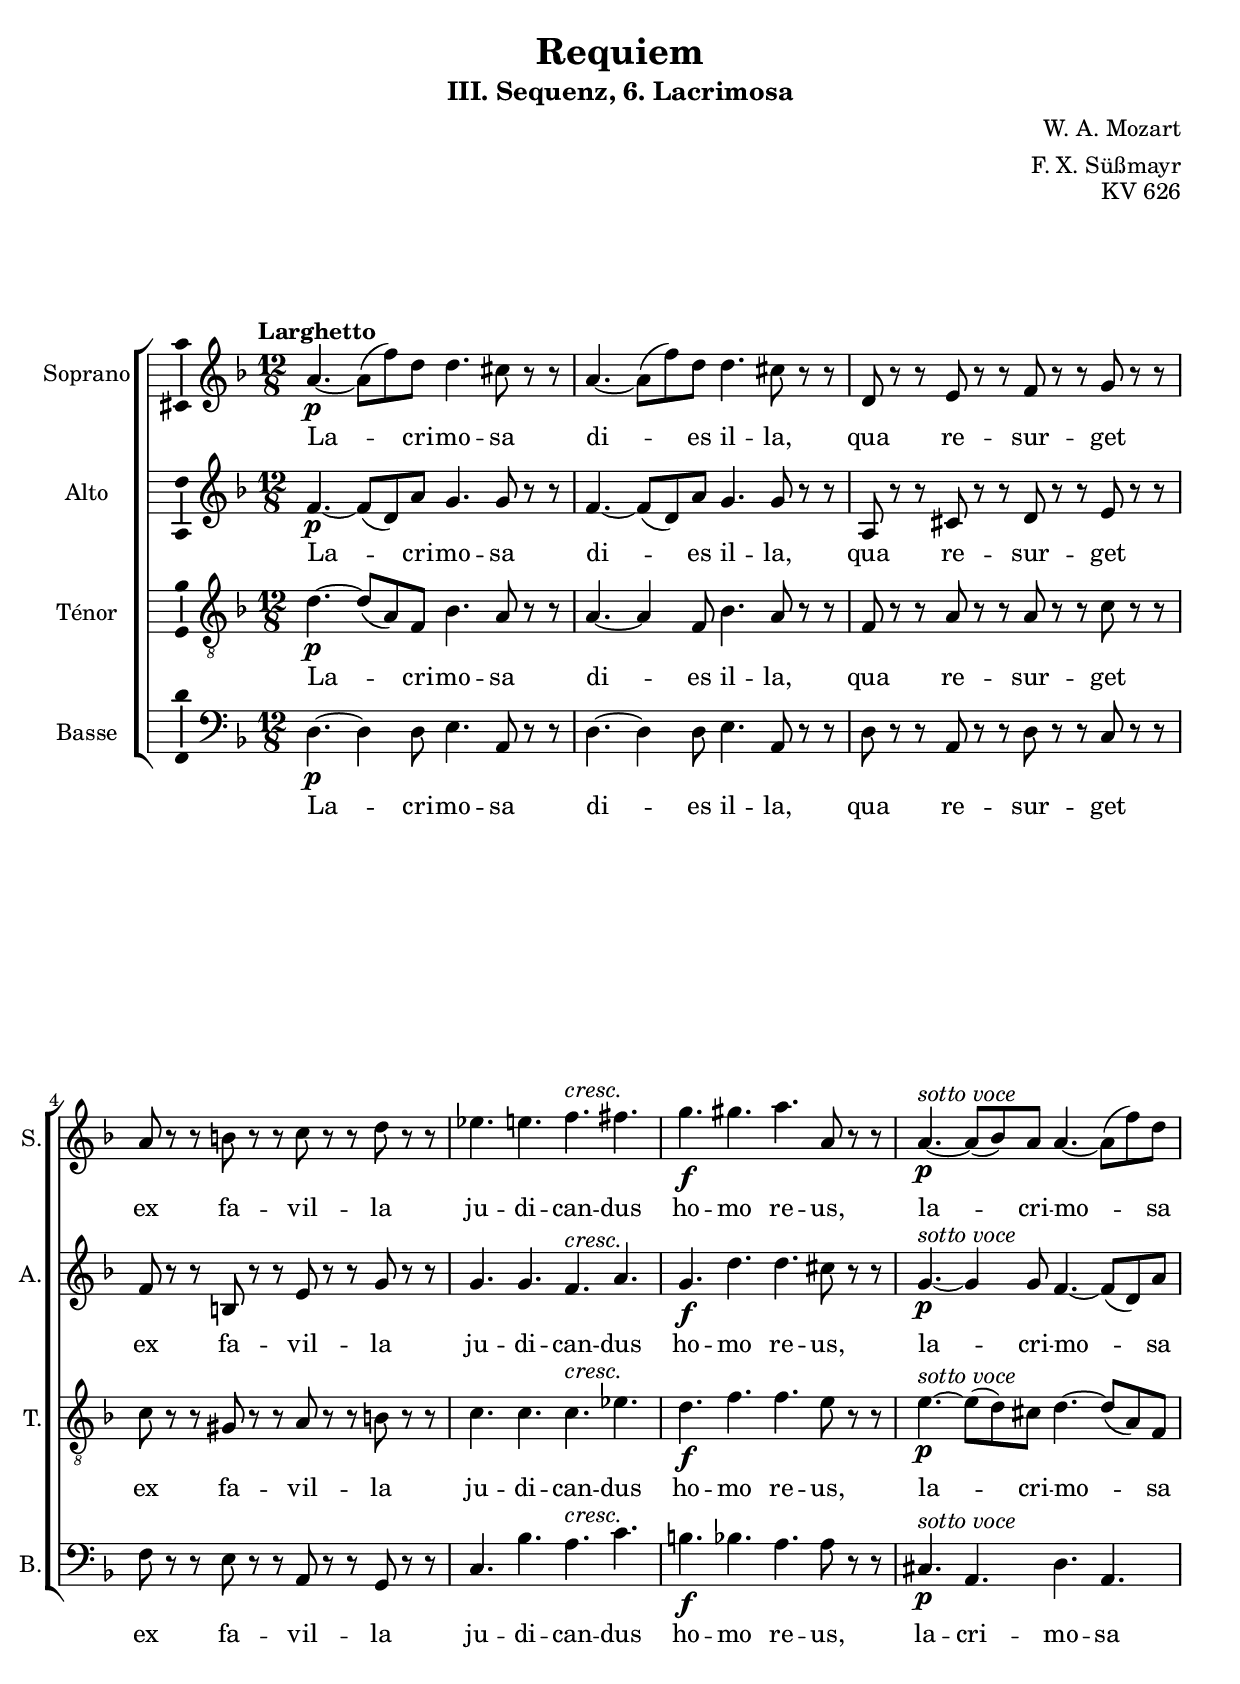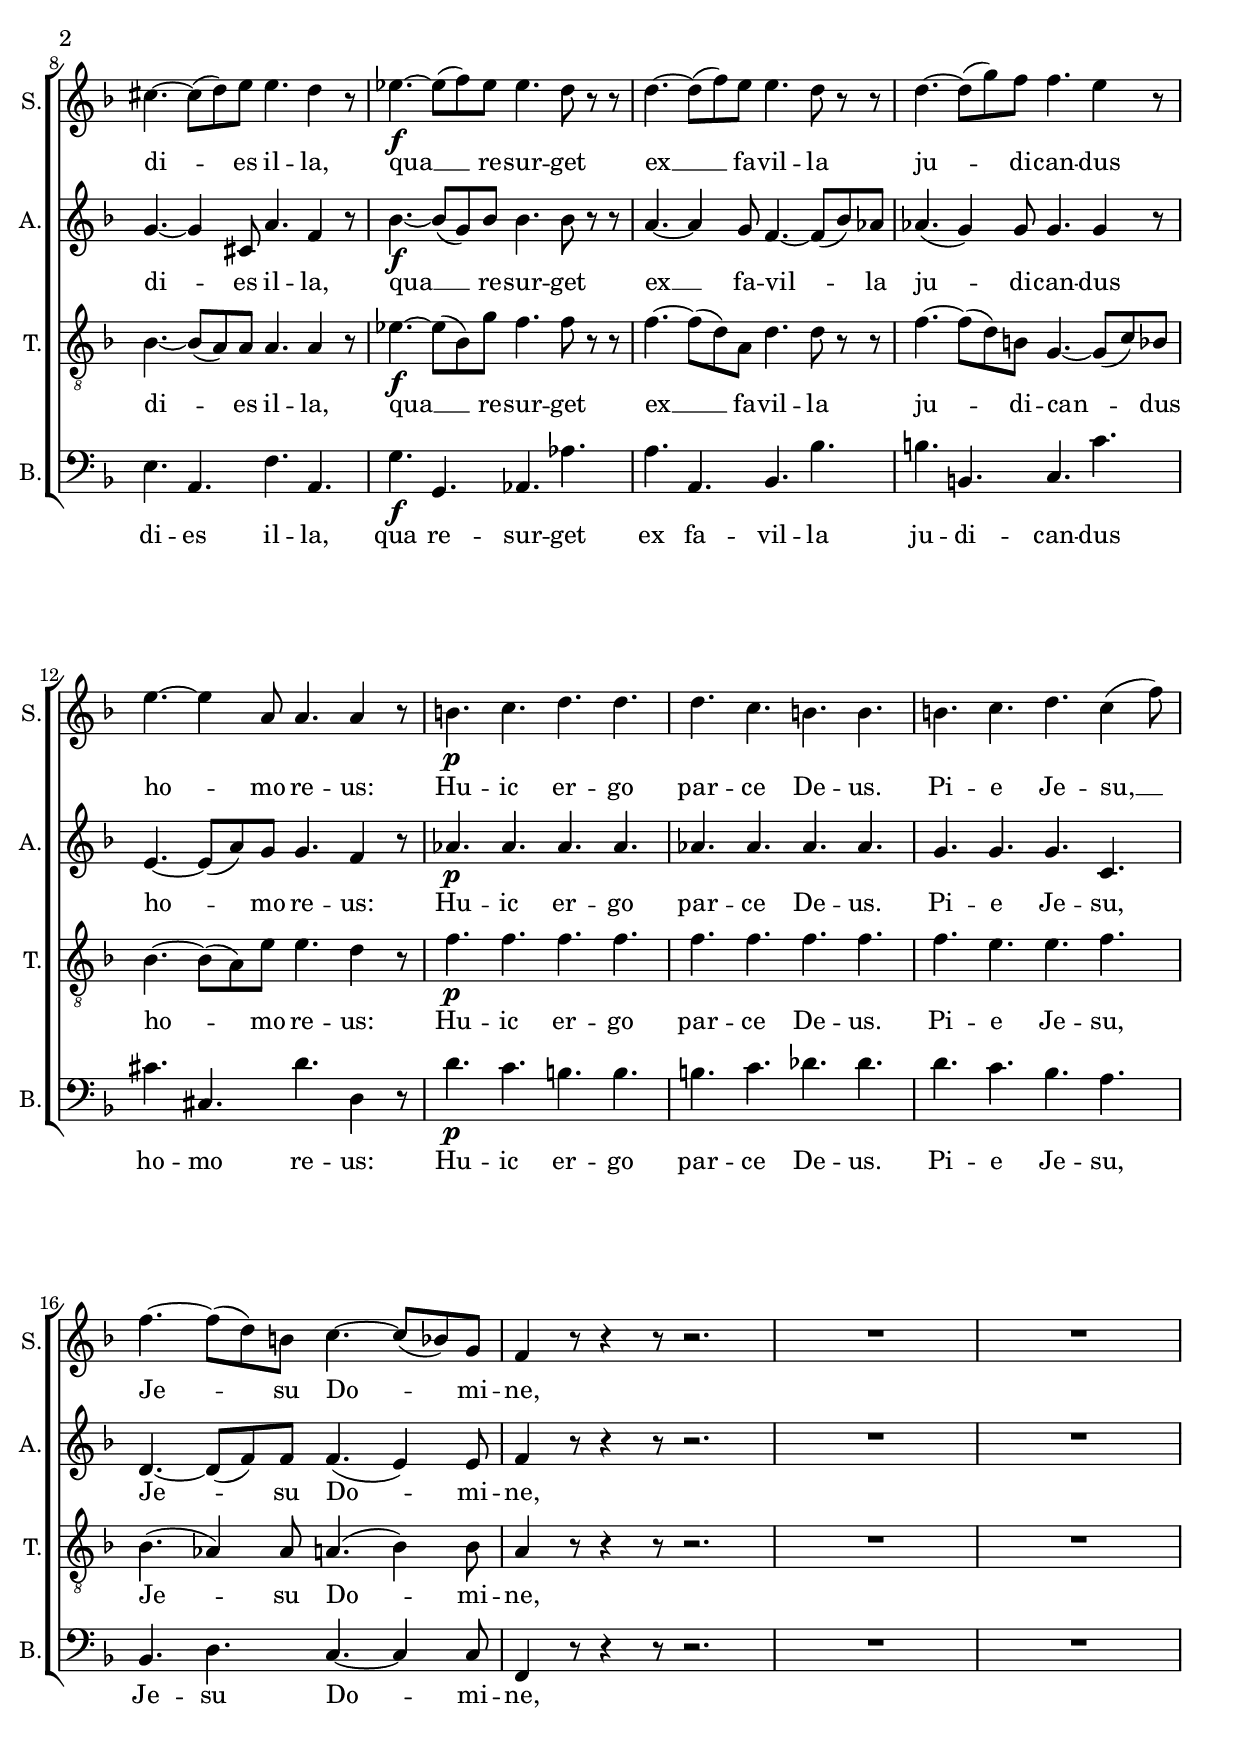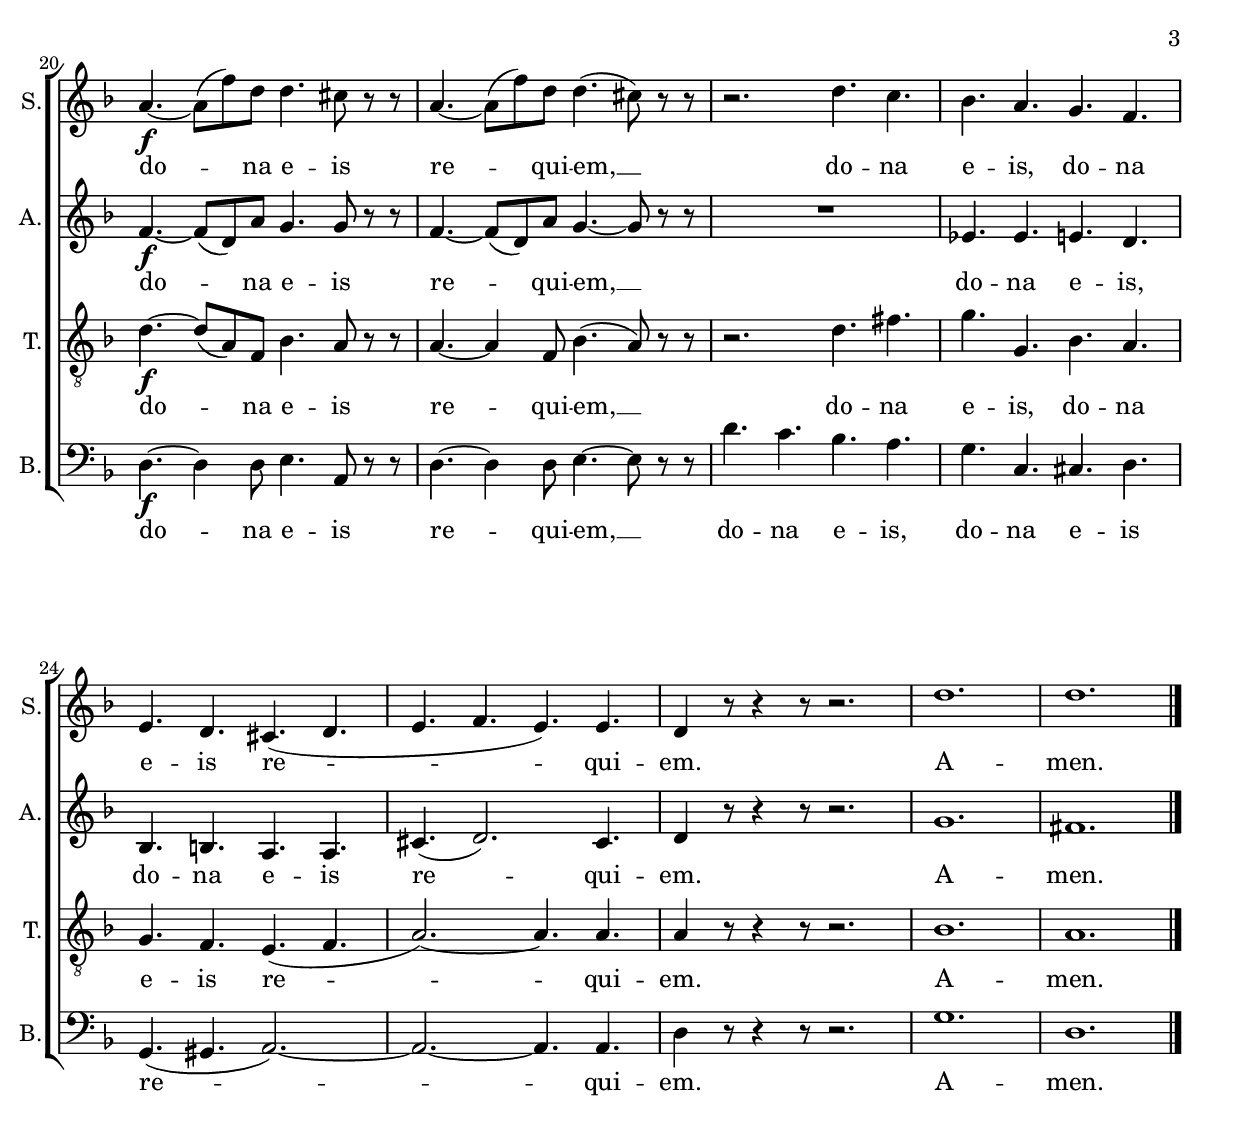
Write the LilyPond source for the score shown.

\version "2.14.2"
\language "italiano"

\paper {
  system-system-spacing #'padding = #5
}

\header {
  title = "Requiem"
  subtitle = "III. Sequenz, 6. Lacrimosa"
  composer = "W. A. Mozart"
  arranger = "F. X. Süßmayr"
  opus = "KV 626"
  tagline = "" % no footer
}

global = {
  \key re \minor
  \time 12/8
  \tempo "Larghetto" 4 = 55
  \set Score.tempoHideNote = ##t % hide tempo marking
}

crescendo = ^\markup { \italic { cresc. } }
sottoVoce = ^\markup { \italic { sotto voce } }

notesA = {
  la4. \p ~ la8 ( fa'8 ) re8 re4. dod8 r8 r8 |
  la4. ~ la8 ( fa'8 ) re8 re4. dod8 r8 r8 |
  re,8 r8 r8 mi8 r8 r8 fa8 r8 r8 sol8 r8 r8 |
  la8 r8 r8 si8 r8 r8 do8 r8 r8 re8 r8 r8 |
  mib4. mi4. fa4. \crescendo fad4. |
  sol4. \f sold4. la4. la,8 r8 r8 |
  la4. \p \sottoVoce ~ la8 ( sib8 ) la8 la4. ~ la8 ( fa'8 ) re8 |
  dod4. ~ dod8 ( re8 ) mi8 mi4. re4 r8 |
  mib4. \f ~ mib8 ( fa8 ) mib8 mib4. re8 r8 r8 |
  re4. ~ re8 ( fa8 ) mi8 mi4. re8 r8 r8 |
  re4. ~ re8 ( sol8 ) fa8 fa4. mi4 r8 |
  mi4. ~ mi4 la,8 la4. la4 r8 |
  si4. \p do4. re4. re4. |
  re4. do4. si4. si4. |
  si4. do4. re4. do4 ( fa8 ) |
  fa4. ~ fa8 ( re8 ) si8 do4. ~ do8 ( sib8 ) sol8 |
  fa4 r8 r4 r8 r2. |
  R1.*2 |
  la4. \f ~ la8 ( fa'8 ) re8 re4. dod8 r8 r8 |
  la4. ~ la8 ( fa'8 ) re8 re4. ( dod8 ) r8 r8 |
  r2. re4. do4. |
  sib4. la4. sol4. fa4. |
  mi4. re4. dod4. ( re4. |
  mi4. fa4. mi4. ) mi4. |
  re4 r8 r4 r8 r2. |
  re'1. |
  re1.

  \bar "|."
}

notesB = {
  fa4. \p ~ fa8 ( re8 ) la'8 sol4. sol8 r8 r8 |
  fa4. ~ fa8 ( re8 ) la'8 sol4. sol8 r8 r8 |
  la,8 r8 r8 dod8 r8 r8 re8 r8 r8 mi8 r8 r8 |
  fa8 r8 r8 si,8 r8 r8 mi8 r8 r8 sol8 r8 r8 |
  sol4. sol4. fa4. \crescendo la4. |
  sol4. \f re'4. re4. dod8 r8 r8 |
  sol4. \p \sottoVoce ~ sol4 sol8 fa4. ~ fa8 ( re8 ) la'8 |
  sol4. ~ sol4 dod,8 la'4. fa4 r8 |
  sib4. \f ~ sib8 ( sol8 ) sib8 sib4. sib8 r8 r8 |
  la4. ~ la4 sol8 fa4. ~ fa8 ( sib8 ) lab8 |
  lab4. ( sol4 ) sol8 sol4. sol4 r8 |
  mi4. ~ mi8 ( la8 ) sol8 sol4. fa4 r8 |
  lab4. \p lab4. lab4. lab4. |
  lab4. lab4. lab4. lab4. |
  sol4. sol4. sol4. do,4. |
  re4. ~ re8 ( fa8 ) fa8 fa4. ( mi4 ) mi8 |
  fa4 r8 r4 r8 r2. |
  R1.*2 |
  fa4. \f ~ fa8 ( re8 ) la'8 sol4. sol8 r8 r8 |
  fa4. ~ fa8 ( re8 ) la'8 sol4. ~ sol8 r8 r8 |
  R1. |
  mib4. mib4. mi4. re4. |
  sib4. si4. la4. la4. |
  dod4. ( re2. ) dod4. |
  re4 r8 r4 r8 r2. |
  sol1. |
  fad1.

  \bar "|."
}

notesC = {
  re4. \p ~ re8 ( la8 ) fa8 sib4. la8 r8 r8 |
  la4. ~ la4 fa8 sib4. la8 r8 r8 |
  fa8 r8 r8 la8 r8 r8 la8 r8 r8 do8 r8 r8 |
  do8 r8 r8 sold8 r8 r8 la8 r8 r8 si8 r8 r8 |
  do4. do4. do4. \crescendo mib4. |
  re4. \f fa4. fa4. mi8 r8 r8 |
  mi4. \p \sottoVoce ~ mi8 ( re8 ) dod8 re4. ~ re8 ( la8 ) fa8 |
  sib4. ~ sib8 ( la8 ) la8 la4. la4 r8 |
  mib'4. \f ~ mib8 ( sib8 ) sol'8 fa4. fa8 r8 r8 |
  fa4. ~ fa8 ( re8 ) la8 re4. re8 r8 r8 |
  fa4. ~ fa8 ( re8 ) si8 sol4. ~ sol8 ( do8 ) sib8 |
  sib4. ~ sib8 ( la8 ) mi'8 mi4. re4 r8 |
  fa4. \p fa4. fa4. fa4. |
  fa4. fa4. fa4. fa4. |
  fa4. mi4. mi4. fa4. |
  sib,4. ( lab4 ) lab8 la4. ( sib4 ) sib8 |
  la4 r8 r4 r8 r2. |
  R1.*2 |
  re4. \f ~ re8 ( la8 ) fa8 sib4. la8 r8 r8 |
  la4. ~ la4 fa8 sib4. ( la8 ) r8 r8 |
  r2. re4. fad4. |
  sol4. sol,4. sib4. la4. |
  sol4. fa4. mi4. ( fa4. |
  la2. ) ~ la4. la4. |
  la4 r8 r4 r8 r2. |
  sib1. |
  la1.

  \bar "|."
}

notesD = {
  re,4. \p ~ re4 re8 mi4. la,8 r8 r8 |
  re4. ~ re4 re8 mi4. la,8 r8 r8 |
  re8 r8 r8 la8 r8 r8 re8 r8 r8 do8 r8 r8 |
  fa8 r8 r8 mi8 r8 r8 la,8 r8 r8 sol8 r8 r8 |
  do4. sib'4. la4. \crescendo do4. |
  si4. \f sib4. la4. la8 r8 r8 |
  dod,4. \p \sottoVoce la4. re4. la4. |
  mi'4. la,4. fa'4. la,4. |
  sol'4. \f sol,4. lab4. lab'4. |
  la4. la,4. sib4. sib'4. |
  si4. si,4. do4. do'4. |
  dod4. dod,4. re'4. re,4 r8 |
  re'4. \p do4. si4. si4. |
  si4. do4. reb4. reb4. |
  re4. do4. sib4. la4. |
  sib,4. re4. do4. ~ do4 do8 |
  fa,4 r8 r4 r8 r2. |
  R1.*2 |
  re'4. \f ~ re4 re8 mi4. la,8 r8 r8 |
  re4. ~ re4 re8 mi4. ~ mi8 r8 r8 |
  re'4. do4. sib4. la4. |
  sol4. do,4. dod4. re4. |
  sol,4. ( sold4. la2. ) ~ |
  la2. ~ la4. la4. |
  re4 r8 r4 r8 r2. |
  sol1. |
  re1.

  \bar "|."
}

lyricsA = \lyricmode {
  La -- cri -- mo -- sa di -- es il -- la,
  qua re -- sur -- get ex fa -- vil -- la
  ju -- di -- can -- dus ho -- mo re -- us,

  la -- cri -- mo -- sa di -- es il -- la,
  qua __ re -- sur -- get ex __ fa -- vil -- la
  ju -- di -- can -- dus ho -- mo re -- us:

  Hu -- ic er -- go par -- ce De -- us.
  Pi -- e Je -- su, __ Je -- su Do -- mi -- ne,
  do -- na e -- is re -- qui -- em, __
  do -- na e -- is, do -- na e -- is re -- qui -- em.
  A -- men.
}

lyricsB = \lyricmode {
  La -- cri -- mo -- sa di -- es il -- la,
  qua re -- sur -- get ex fa -- vil -- la
  ju -- di -- can -- dus ho -- mo re -- us,

  la -- cri -- mo -- sa di -- es il -- la,
  qua __ re -- sur -- get ex __ fa -- vil -- la
  ju -- di -- can -- dus ho -- mo re -- us:

  Hu -- ic er -- go par -- ce De -- us.
  Pi -- e Je -- su, Je -- su Do -- mi -- ne,
  do -- na e -- is re -- qui -- em, __
  do -- na e -- is, do -- na e -- is re -- qui -- em.
  A -- men.
}

lyricsC = \lyricmode {
  La -- cri -- mo -- sa di -- es il -- la,
  qua re -- sur -- get ex fa -- vil -- la
  ju -- di -- can -- dus ho -- mo re -- us,

  la -- cri -- mo -- sa di -- es il -- la,
  qua __ re -- sur -- get ex __ fa -- vil -- la
  ju -- di -- can -- dus ho -- mo re -- us:

  Hu -- ic er -- go par -- ce De -- us.
  Pi -- e Je -- su, Je -- su Do -- mi -- ne,
  do -- na e -- is re -- qui -- em, __
  do -- na e -- is, do -- na e -- is re -- qui -- em.
  A -- men.
}

lyricsD = \lyricmode {
  La -- cri -- mo -- sa di -- es il -- la,
  qua re -- sur -- get ex fa -- vil -- la
  ju -- di -- can -- dus ho -- mo re -- us,

  la -- cri -- mo -- sa di -- es il -- la,
  qua re -- sur -- get ex fa -- vil -- la
  ju -- di -- can -- dus ho -- mo re -- us:

  Hu -- ic er -- go par -- ce De -- us.
  Pi -- e Je -- su, Je -- su Do -- mi -- ne,
  do -- na e -- is re -- qui -- em, __
  do -- na e -- is, do -- na e -- is re -- qui -- em.
  A -- men.
}

\score {
  \new ChoirStaff <<
    \new Staff <<
      \set Staff.midiInstrument = #"choir aahs"
      \new Voice = "Soprano" <<
        \global
        \set Staff.instrumentName = #"Soprano"
        \set Staff.shortInstrumentName = #"S."
        \relative do'' {
          \clef treble
          \notesA
        }
        \addlyrics {
          \lyricsA
        }
      >>
    >>
    \new Staff <<
      \set Staff.midiInstrument = #"choir aahs"
      \new Voice = "Alto" <<
        \global
        \set Staff.instrumentName = #"Alto"
        \set Staff.shortInstrumentName = #"A."
        \relative la' {
          \clef treble
          \notesB
        }
        \addlyrics {
          \lyricsB
        }
      >>
    >>
    \new Staff <<
      \set Staff.midiInstrument = #"choir aahs"
      \new Voice = "Ténor" <<
        \global
        \set Staff.instrumentName = #"Ténor"
        \set Staff.shortInstrumentName = #"T."
        \relative do' {
          \clef "G_8"
          \notesC
        }
        \addlyrics {
          \lyricsC
        }
      >>
    >>
    \new Staff <<
      \set Staff.midiInstrument = #"choir aahs"
      \new Voice = "Basse" <<
        \global
        \set Staff.instrumentName = #"Basse"
        \set Staff.shortInstrumentName = #"B."
        \relative do' {
          \clef bass
          \notesD
        }
        \addlyrics {
          \lyricsD
        }
      >>
    >>
  >>

  \midi { }

  \layout {
    \context {
      \Voice
      \consists Ambitus_engraver % display ambitus
    }
  }
}